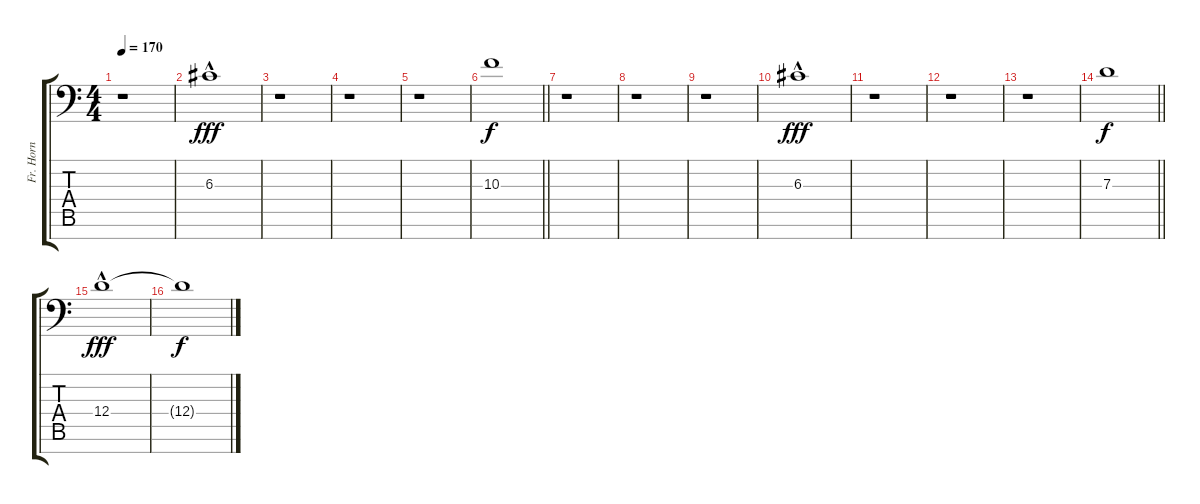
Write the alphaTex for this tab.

\track ("Fr. Horn" "Fr. Horn") {instrument frenchhorn}
\staff {score tabs}
\tuning (E4 B3 G3 D3 D2 C2 C1) {hide}
\ts (4 4)
\tempo 170
\clef f4
\ks c
r.1{dy f} |
6.3{hac}.1{dy fff} |
r.1 |
r.1 |
r.1 |
\barLineRight lightlight
10.3.1{dy f} |
r.1 |
r.1 |
r.1 |
6.3{hac}.1{dy fff} |
r.1 |
r.1 |
r.1 |
\barLineRight lightlight
7.3.1{dy f} |
12.4{hac}.1{dy fff volume 16 instrument frenchhorn} |
12.4{t}.1{dy f}
